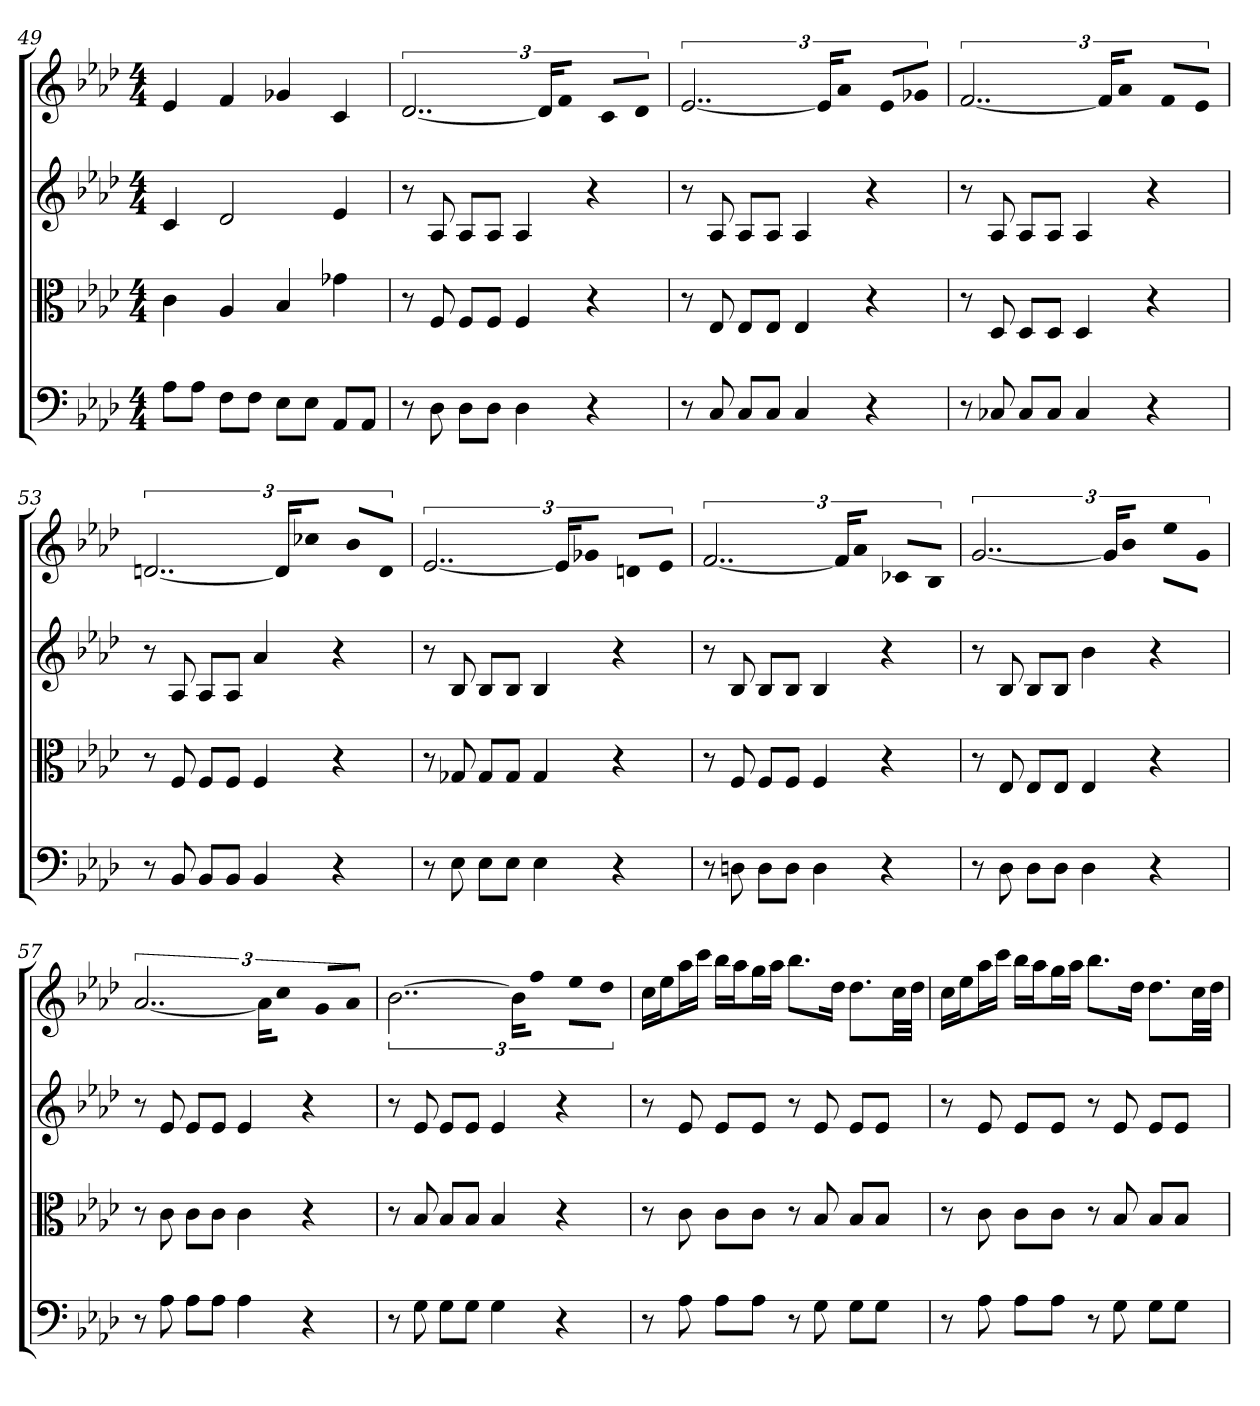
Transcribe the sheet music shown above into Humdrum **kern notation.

**kern	**kern	**kern	**kern
*part4	*part3	*part2	*part1
*staff4	*staff3	*staff2	*staff1
*clefF4	*clefC3	*clefG2	*clefG2
*k[b-e-a-d-]	*k[b-e-a-d-]	*k[b-e-a-d-]	*k[b-e-a-d-]
*f:	*f:	*f:	*f:
*M4/4	*M4/4	*M4/4	*M4/4
=49	=49	=49	=49
8A-\L	4c	4c	4e-
8A-\J	.	.	.
8F\L	4A-	2d-	4f
8F\J	.	.	.
8E-\L	4B-	.	4g-X
8E-\J	.	.	.
8AA-/L	4g-X	4e-	4c
8AA-/J	.	.	.
=50	=50	=50	=50
8r	8r	8r	[3..d-
8D-	8F	8A-	.
8D-\L	8F/L	8A-/L	.
8D-\J	8F/J	8A-/J	.
4D-	4F	4A-	.
.	.	.	24d-/KL]
.	.	.	8f/J
4r	4r	4r	8c/L
.	.	.	8d-/J
=51	=51	=51	=51
8r	8r	8r	[3..e-
8C	8E-	8A-	.
8C/L	8E-/L	8A-/L	.
8C/J	8E-/J	8A-/J	.
4C	4E-	4A-	.
.	.	.	24e-/KL]
.	.	.	8a-/J
4r	4r	4r	8e-/L
.	.	.	8g-X/J
=52	=52	=52	=52
8r	8r	8r	[3..f
8C-X	8D-	8A-	.
8C-/L	8D-/L	8A-/L	.
8C-/J	8D-/J	8A-/J	.
4C-	4D-	4A-	.
.	.	.	24f/KL]
.	.	.	8a-/J
4r	4r	4r	8f/L
.	.	.	8e-/J
=53	=53	=53	=53
8r	8r	8r	[3..dn
8BB-	8F	8A-	.
8BB-/L	8F/L	8A-/L	.
8BB-/J	8F/J	8A-/J	.
4BB-	4F	4a-	.
.	.	.	24d/KL]
.	.	.	8cc-X/J
4r	4r	4r	8b-/L
.	.	.	8d/J
=54	=54	=54	=54
8r	8r	8r	[3..e-
8E-	8G-X	8B-	.
8E-\L	8G-/L	8B-/L	.
8E-\J	8G-/J	8B-/J	.
4E-	4G-	4B-	.
.	.	.	24e-/KL]
.	.	.	8g-X/J
4r	4r	4r	8dn/L
.	.	.	8e-/J
=55	=55	=55	=55
8r	8r	8r	[3..f
8Dn	8F	8B-	.
8D\L	8F/L	8B-/L	.
8D\J	8F/J	8B-/J	.
4D	4F	4B-	.
.	.	.	24f/KL]
.	.	.	8a-/J
4r	4r	4r	8c-X/L
.	.	.	8B-/J
=56	=56	=56	=56
8r	8r	8r	[3..g
8D-	8E-	8B-	.
8D-\L	8E-/L	8B-/L	.
8D-\J	8E-/J	8B-/J	.
4D-	4E-	4b-	.
.	.	.	24g/KL]
.	.	.	8b-/J
4r	4r	4r	8ee-\L
.	.	.	8g\J
=57	=57	=57	=57
8r	8r	8r	[3..a-
8A-	8c	8e-	.
8A-\L	8c\L	8e-/L	.
8A-\J	8c\J	8e-/J	.
4A-	4c	4e-	.
.	.	.	24a-\KL]
.	.	.	8cc\J
4r	4r	4r	8g/L
.	.	.	8a-/J
=58	=58	=58	=58
8r	8r	8r	[3..b-
8G	8B-	8e-	.
8G\L	8B-/L	8e-/L	.
8G\J	8B-/J	8e-/J	.
4G	4B-	4e-	.
.	.	.	24b-\KL]
.	.	.	8ff\J
4r	4r	4r	8ee-\L
.	.	.	8dd-\J
=59	=59	=59	=59
8r	8r	8r	16cc\LL
.	.	.	16ee-\J
8A-	8c	8e-	16aa-\L
.	.	.	16ccc\JJ
8A-\L	8c\L	8e-/L	16bb-\LL
.	.	.	16aa-\J
8A-\J	8c\J	8e-/J	16gg\L
.	.	.	16aa-\JJ
8r	8r	8r	8.bb-\L
8G	8B-	8e-	.
.	.	.	16dd-\Jk
8G\L	8B-/L	8e-/L	8.dd-\L
8G\J	8B-/J	8e-/J	.
.	.	.	32cc\LL
.	.	.	32dd-\JJJ
=60	=60	=60	=60
8r	8r	8r	16cc\LL
.	.	.	16ee-\J
8A-	8c	8e-	16aa-\L
.	.	.	16ccc\JJ
8A-\L	8c\L	8e-/L	16bb-\LL
.	.	.	16aa-\J
8A-\J	8c\J	8e-/J	16gg\L
.	.	.	16aa-\JJ
8r	8r	8r	8.bb-\L
8G	8B-	8e-	.
.	.	.	16dd-\Jk
8G\L	8B-/L	8e-/L	8.dd-\L
8G\J	8B-/J	8e-/J	.
.	.	.	32cc\LL
.	.	.	32dd-\JJJ
=	=	=	=
*-	*-	*-	*-
